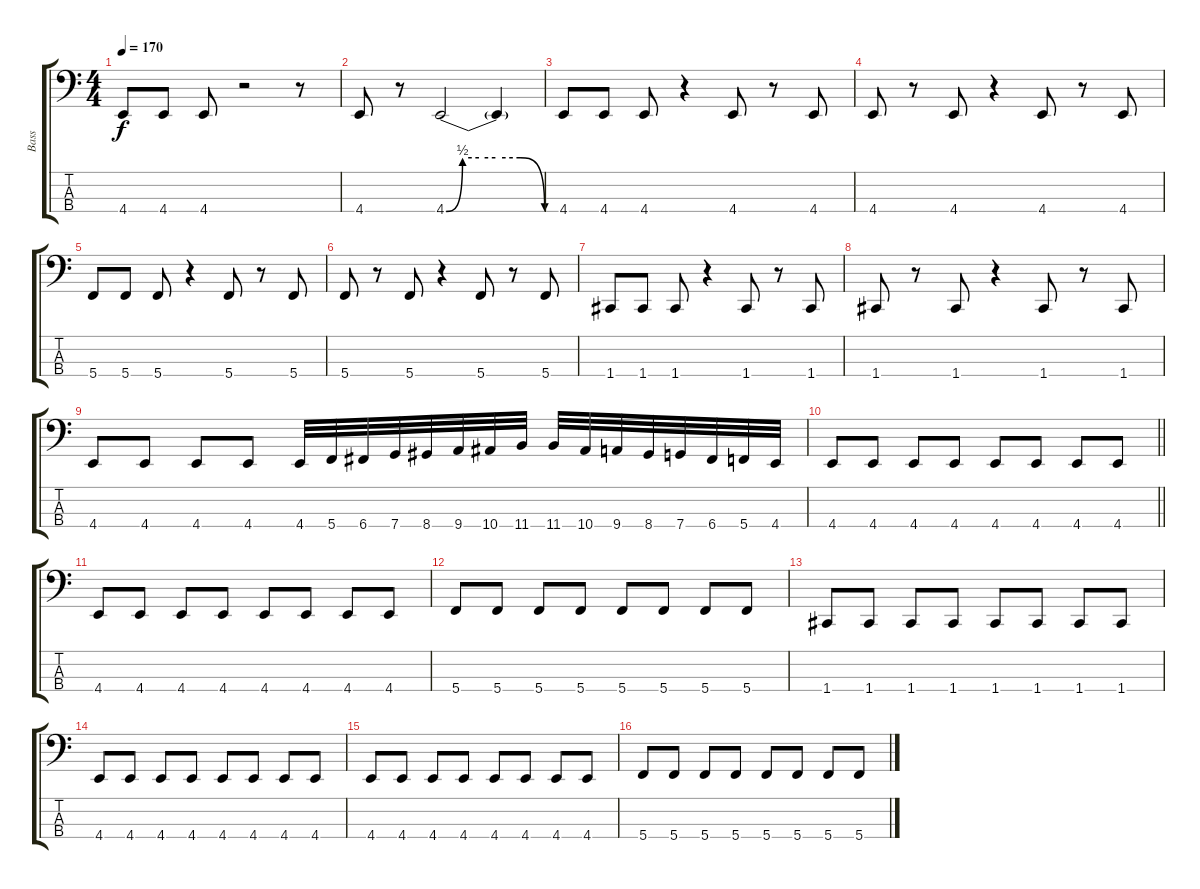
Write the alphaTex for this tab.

\track ("Bass" "Bass") {instrument electricbassfinger}
\staff {score tabs}
\tuning (F2 C2 G1 C1) {hide}
\ts (4 4)
\tempo 170
\clef f4
\ks c
4.4.8{dy f} 4.4.8 4.4.8 r.2 r.8 |
4.4.8 r.8 4.4{be (custom 0 0 10 2 20 2 30 2 45 2 60 0)}.2 4.4{t}.4 |
4.4.8 4.4.8 4.4.8 r.4 4.4.8 r.8 4.4.8 |
4.4.8 r.8 4.4.8 r.4 4.4.8 r.8 4.4.8 |
5.4.8 5.4.8 5.4.8 r.4 5.4.8 r.8 5.4.8 |
5.4.8 r.8 5.4.8 r.4 5.4.8 r.8 5.4.8 |
1.4.8 1.4.8 1.4.8 r.4 1.4.8 r.8 1.4.8 |
1.4.8 r.8 1.4.8 r.4 1.4.8 r.8 1.4.8 |
4.4.8 4.4.8 4.4.8 4.4.8 4.4.32 5.4.32 6.4.32 7.4.32 8.4.32 9.4.32 10.4.32 11.4.32 11.4.32 10.4.32 9.4.32 8.4.32 7.4.32 6.4.32 5.4.32 4.4.32 |
\barLineRight lightlight
4.4.8 4.4.8 4.4.8 4.4.8 4.4.8 4.4.8 4.4.8 4.4.8 |
4.4.8 4.4.8 4.4.8 4.4.8 4.4.8 4.4.8 4.4.8 4.4.8 |
5.4.8 5.4.8 5.4.8 5.4.8 5.4.8 5.4.8 5.4.8 5.4.8 |
1.4.8 1.4.8 1.4.8 1.4.8 1.4.8 1.4.8 1.4.8 1.4.8 |
4.4.8 4.4.8 4.4.8 4.4.8 4.4.8 4.4.8 4.4.8 4.4.8 |
4.4.8 4.4.8 4.4.8 4.4.8 4.4.8 4.4.8 4.4.8 4.4.8 |
5.4.8 5.4.8 5.4.8 5.4.8 5.4.8 5.4.8 5.4.8 5.4.8
